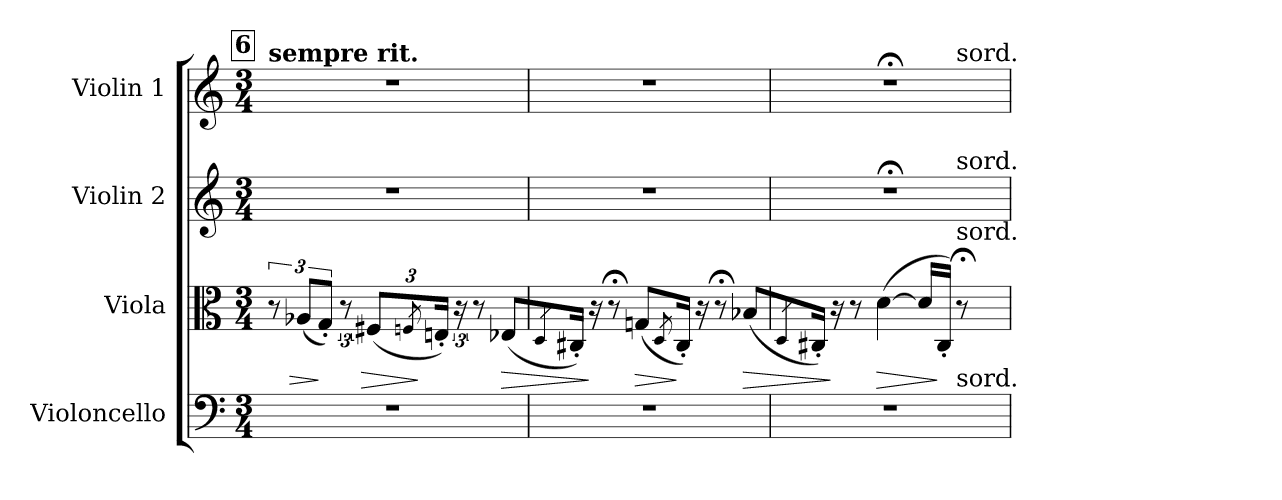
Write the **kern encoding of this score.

**kern	**kern	**dynam	**kern	**kern
*part4	*part3	*part3	*part2	*part1
*staff4	*staff3	*staff3	*staff2	*staff1
*I"Violoncello	*I"Viola	*	*I"Violin 2	*I"Violin 1
*I'Vc	*I'Vla	*	*I'Vln	*I'Vln
*clefF4	*clefC3	*	*clefG2	*clefG2
*k[]	*k[]	*	*k[]	*k[]
*M3/4	*M3/4	*	*M3/4	*M3/4
!!LO:REH:place=s1:a:B:cj:fs=14:t=6
=60	=60	=60	=60	=60
!	!	!	!	!LO:TX:a:B:t=sempre rit.
2.r	12r	.	2.r	2.r
!	!	!LO:HP:b	!	!
.	(12A-X/L	>	.	.
.	12G'/J)	]	.	.
.	12r	.	.	.
!	!	!LO:HP:b	!	!
.	(12F#X/L	>	.	.
.	8qFn/	.	.	.
.	24En'/Jk)	]	.	.
.	24r	.	.	.
.	8r	.	.	.
!	!	!LO:HP:b	!	!
.	(8E-X/L	>	.	.
=61	=61	=61	=61	=61
.	8qD/	.	.	.
2.r	16C#X'/Jk)	.	2.r	2.r
.	16r	]	.	.
.	8r;<	.	.	.
!	!	!LO:HP:b	!	!
.	(8Gn/L	>	.	.
.	8qD/	.	.	.
.	16C#'/Jk)	]	.	.
.	16r	.	.	.
.	8r;<	.	.	.
!	!	!LO:HP:b	!	!
.	(8B-X/L	>	.	.
=62	=62	=62	=62	=62
.	8qD/	.	.	.
*^	*	*	*^	*^
2.r	2ryy	16C#X'/Jk)	.	2.r;<	2ryy	2.r;<	2ryy
.	.	16r	]	.	.	.	.
.	.	8r	.	.	.	.	.
!	!	!	!LO:HP:b	!	!	!	!
.	.	([4d\	>	.	.	.	.
.	8ryy	16d/LL]	.	.	8ryy	.	8ryy
.	.	16C#'/JJ)	]	.	.	.	.
!	!	!	!	!	!	!	!LO:TX:a:t=sord.
!	!	!	!	!	!LO:TX:a:t=sord.	!	!
!	!	!LO:TX:a:t=sord.	!	!	!	!	!
!	!LO:TX:a:t=sord.	!	!	!	!	!	!
.	8ryy	8r;<	.	.	8ryy	.	8ryy
*	*	*	*	*v	*v	*	*
*v	*v	*	*	*	*v	*v
=	=	=	=	=
*-	*-	*-	*-	*-
